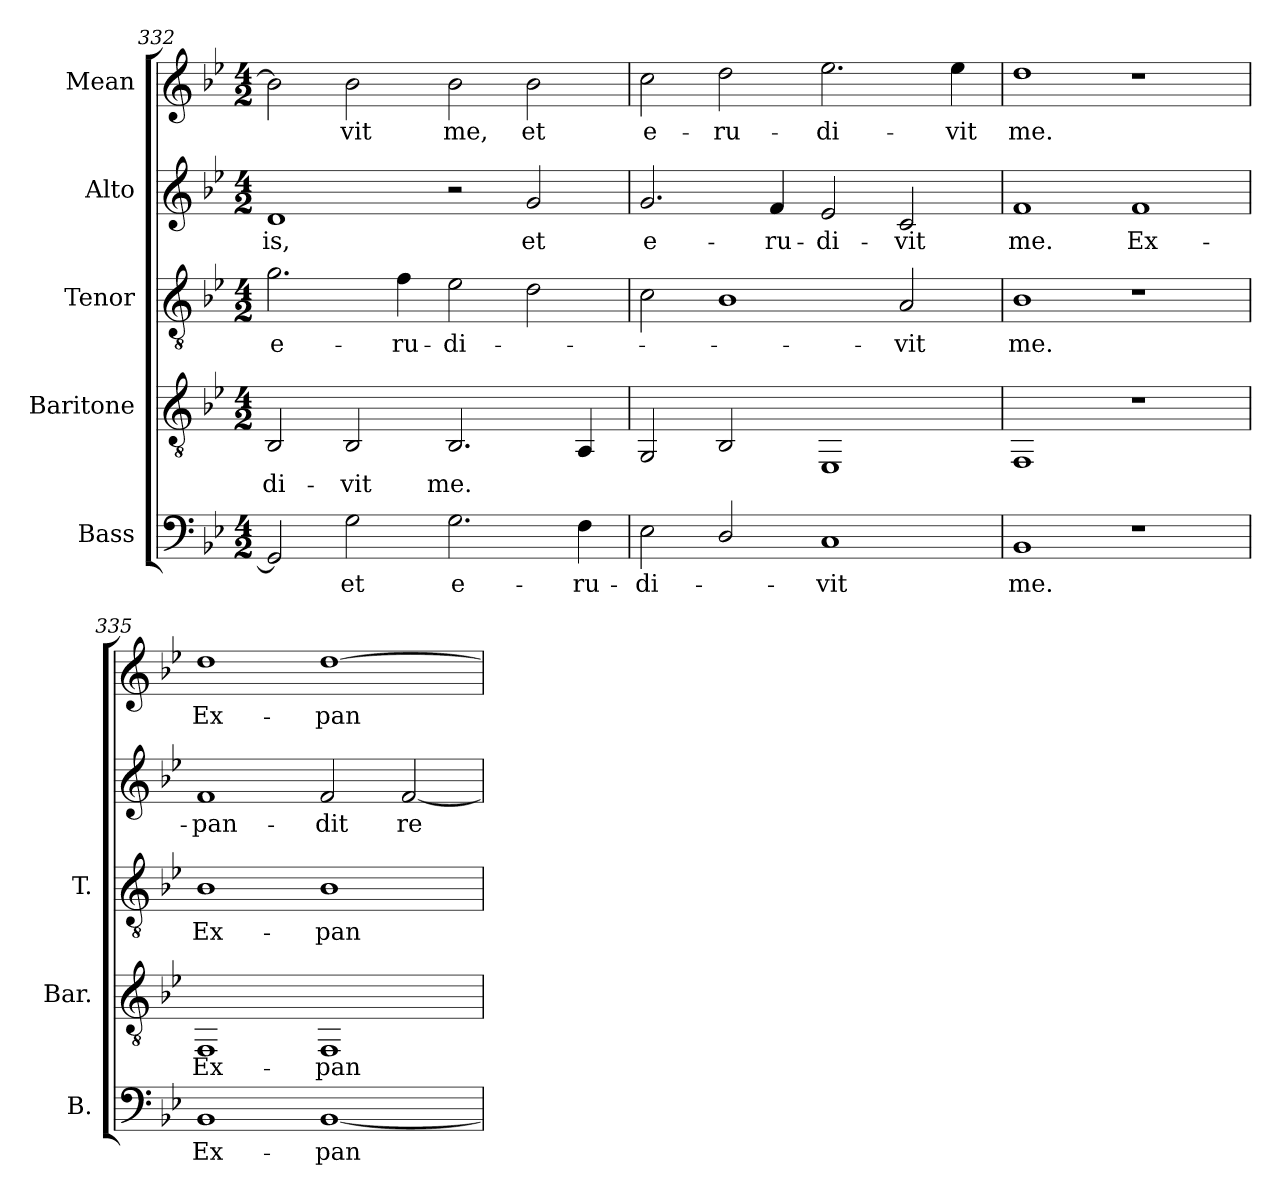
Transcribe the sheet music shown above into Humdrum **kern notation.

**kern	**text	**kern	**text	**kern	**text	**kern	**text	**kern	**text
*part5	*part5	*part4	*part4	*part3	*part3	*part2	*part2	*part1	*part1
*staff5	*staff5	*staff4	*staff4	*staff3	*staff3	*staff2	*staff2	*staff1	*staff1
*I"Bass	*	*I"Baritone	*	*I"Tenor	*	*I"Alto	*	*I"Mean	*
*I'B.	*	*I'Bar.	*	*I'T.	*	*	*	*	*
!!LO:LB:g=z
*clefF4	*	*clefGv2	*	*clefGv2	*	*clefG2	*	*clefG2	*
*	*	*	*	*ITrd7c12	*	*	*	*	*
*k[b-e-]	*	*k[b-e-]	*	*k[b-e-]	*	*k[b-e-]	*	*k[b-e-]	*
*B-:	*	*B-:	*	*B-:	*	*B-:	*	*B-:	*
*M4/2	*	*M4/2	*	*M4/2	*	*M4/2	*	*M4/2	*
=332	=332	=332	=332	=332	=332	=332	=332	=332	=332
!	!	!	!LO:LY:b:color=#000000	!	!	!	!	!	!
!	!	!	!	!	!LO:LY:b:color=#000000	!	!	!	!
!	!	!	!	!	!	!	!LO:LY:b:color=#000000	!	!
2GGi/]	.	2BB-i/	-di-	2.Gi\	e-	1di	-is,	2b-i\]	.
!	!LO:LY:b:color=#000000	!	!	!	!	!	!	!	!
!	!	!	!LO:LY:b:color=#000000	!	!	!	!	!	!
!	!	!	!	!	!	!	!	!	!LO:LY:b:color=#000000
2Gi\	et	2BB-i/	-vit	.	.	.	.	2b-i\	-vit
!	!	!	!	!	!LO:LY:b:color=#000000	!	!	!	!
.	.	.	.	4Fi\	-ru-	.	.	.	.
!	!LO:LY:b:color=#000000	!	!	!	!	!	!	!	!
!	!	!	!LO:LY:b:color=#000000	!	!	!	!	!	!
!	!	!	!	!	!LO:LY:b:color=#000000	!	!	!	!
!	!	!	!	!	!	!	!	!	!LO:LY:b:color=#000000
2.Gi\	e-	2.BB-i/	me.	2E-i\	-di-	2r	.	2b-i\	me,
!	!	!	!	!	!	!	!LO:LY:b:color=#000000	!	!
!	!	!	!	!	!	!	!	!	!LO:LY:b:color=#000000
.	.	.	.	2Di\	.	2gi/	et	2b-i\	et
!	!LO:LY:b:color=#000000	!	!	!	!	!	!	!	!
4Fi\	-ru-	4AAi/	.	.	.	.	.	.	.
=333	=333	=333	=333	=333	=333	=333	=333	=333	=333
!	!LO:LY:b:color=#000000	!	!	!	!	!	!	!	!
!	!	!	!	!	!	!	!LO:LY:b:color=#000000	!	!
!	!	!	!	!	!	!	!	!	!LO:LY:b:color=#000000
2E-i\	-di-	2GGi/	.	2Ci\	.	2.gi/	e-	2cci\	e-
!	!	!	!	!	!	!	!	!	!LO:LY:b:color=#000000
2Di/	.	2BB-i/	.	1BB-i	.	.	.	2ddi\	-ru-
!	!	!	!	!	!	!	!LO:LY:b:color=#000000	!	!
.	.	.	.	.	.	4fi/	-ru-	.	.
!	!LO:LY:b:color=#000000	!	!	!	!	!	!	!	!
!	!	!	!	!	!	!	!LO:LY:b:color=#000000	!	!
!	!	!	!	!	!	!	!	!	!LO:LY:b:color=#000000
1Ci	-vit	1EE-i	.	.	.	2e-i/	-di-	2.ee-i\	-di-
!	!	!	!	!	!LO:LY:b:color=#000000	!	!	!	!
!	!	!	!	!	!	!	!LO:LY:b:color=#000000	!	!
.	.	.	.	2AAi/	-vit	2ci/	-vit	.	.
!	!	!	!	!	!	!	!	!	!LO:LY:b:color=#000000
.	.	.	.	.	.	.	.	4ee-i\	-vit
=334	=334	=334	=334	=334	=334	=334	=334	=334	=334
!	!LO:LY:b:color=#000000	!	!	!	!	!	!	!	!
!	!	!	!	!	!LO:LY:b:color=#000000	!	!	!	!
!	!	!	!	!	!	!	!LO:LY:b:color=#000000	!	!
!	!	!	!	!	!	!	!	!	!LO:LY:b:color=#000000
1BB-i	me.	1FFi	.	1BB-i	me.	1fi	me.	1ddi	me.
!	!	!	!	!	!	!	!LO:LY:b:color=#000000	!	!
1r	.	1r	.	1r	.	1fi	Ex-	1r	.
=335	=335	=335	=335	=335	=335	=335	=335	=335	=335
!	!LO:LY:b:color=#000000	!	!	!	!	!	!	!	!
!	!	!	!LO:LY:b:color=#000000	!	!	!	!	!	!
!	!	!	!	!	!LO:LY:b:color=#000000	!	!	!	!
!	!	!	!	!	!	!	!LO:LY:b:color=#000000	!	!
!	!	!	!	!	!	!	!	!	!LO:LY:b:color=#000000
1BB-i	Ex-	1FFi	Ex-	1BB-i	Ex-	1fi	-pan-	1ddi	Ex-
!	!LO:LY:b:color=#000000	!	!	!	!	!	!	!	!
!	!	!	!LO:LY:b:color=#000000	!	!	!	!	!	!
!	!	!	!	!	!LO:LY:b:color=#000000	!	!	!	!
!	!	!	!	!	!	!	!LO:LY:b:color=#000000	!	!
!	!	!	!	!	!	!	!	!	!LO:LY:b:color=#000000
[1BB-i	-pan-	1FFi	-pan-	1BB-i	-pan-	2fi/	-dit	[1ddi	-pan-
!	!	!	!	!	!	!	!LO:LY:b:color=#000000	!	!
.	.	.	.	.	.	[2fi/	re-	.	.
=	=	=	=	=	=	=	=	=	=
*-	*-	*-	*-	*-	*-	*-	*-	*-	*-
